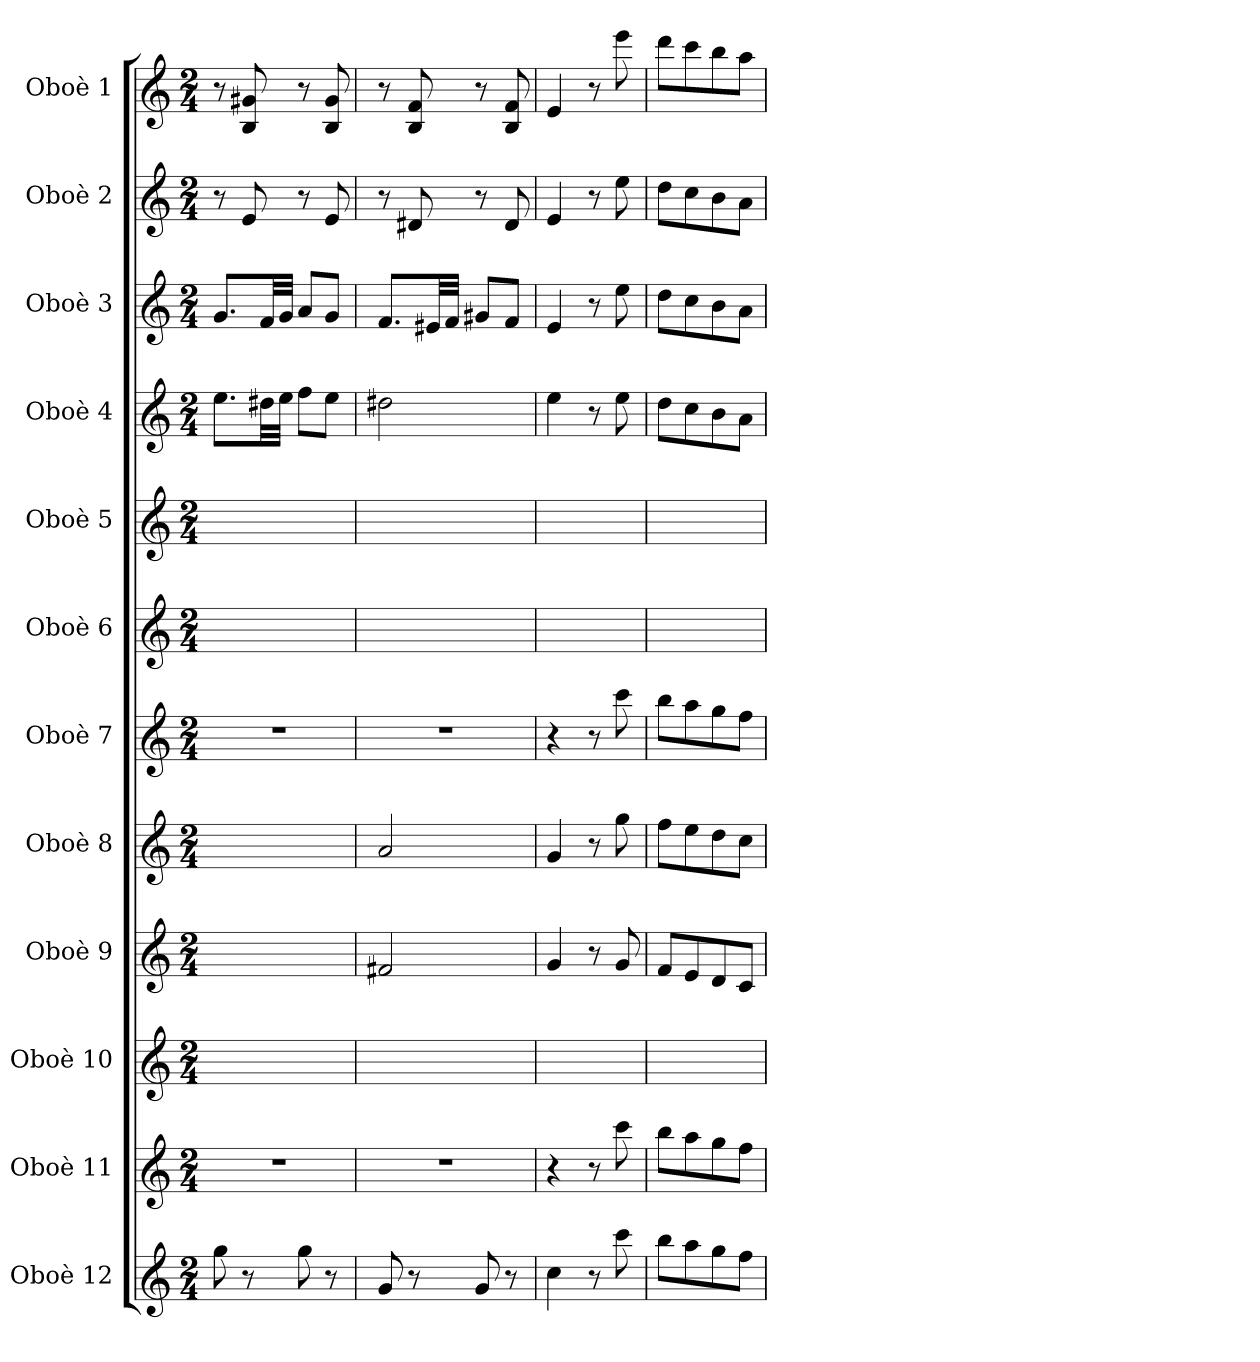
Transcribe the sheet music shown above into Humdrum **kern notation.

**kern	**kern	**kern	**kern	**kern	**kern	**kern	**kern	**kern	**kern	**kern	**kern
*part12	*part11	*part10	*part9	*part8	*part7	*part6	*part5	*part4	*part3	*part2	*part1
*staff12	*staff11	*staff10	*staff9	*staff8	*staff7	*staff6	*staff5	*staff4	*staff3	*staff2	*staff1
*I"Oboè 12	*I"Oboè 11	*I"Oboè 10	*I"Oboè 9	*I"Oboè 8	*I"Oboè 7	*I"Oboè 6	*I"Oboè 5	*I"Oboè 4	*I"Oboè 3	*I"Oboè 2	*I"Oboè 1
*I'Ob	*I'Ob	*I'Ob	*I'Ob	*I'Ob	*I'Ob	*I'Ob	*I'Ob	*I'Ob	*I'Ob	*I'Ob	*I'Ob
*clefG2	*clefG2	*clefG2	*clefG2	*clefG2	*clefG2	*clefG2	*clefG2	*clefG2	*clefG2	*clefG2	*clefG2
*k[]	*k[]	*k[]	*k[]	*k[]	*k[]	*k[]	*k[]	*k[]	*k[]	*k[]	*k[]
*M2/4	*M2/4	*M2/4	*M2/4	*M2/4	*M2/4	*M2/4	*M2/4	*M2/4	*M2/4	*M2/4	*M2/4
=1	=1	=1	=1	=1	=1	=1	=1	=1	=1	=1	=1
8gg\	2r	2ryy	2ryy	2ryy	2r	2ryy	2ryy	8.ee\L	8.g/L	8r	8r
8r	.	.	.	.	.	.	.	.	.	8e/	8B/ 8g#X/
.	.	.	.	.	.	.	.	32dd#X\LL	32f/LL	.	.
.	.	.	.	.	.	.	.	32ee\JJJ	32g/JJJ	.	.
8gg\	.	.	.	.	.	.	.	8ff\L	8a/L	8r	8r
8r	.	.	.	.	.	.	.	8ee\J	8g/J	8e/	8B/ 8g#/
=2	=2	=2	=2	=2	=2	=2	=2	=2	=2	=2	=2
8g/	2r	2ryy	2f#X/	2a/	2r	2ryy	2ryy	2dd#X\	8.f/L	8r	8r
8r	.	.	.	.	.	.	.	.	.	8d#X/	8B/ 8f/
.	.	.	.	.	.	.	.	.	32e#X/LL	.	.
.	.	.	.	.	.	.	.	.	32f/JJJ	.	.
8g/	.	.	.	.	.	.	.	.	8g#X/L	8r	8r
8r	.	.	.	.	.	.	.	.	8f/J	8d#/	8B/ 8f/
=3	=3	=3	=3	=3	=3	=3	=3	=3	=3	=3	=3
4cc\	4r	2ryy	4g/	4g/	4r	2ryy	2ryy	4ee\	4e/	4e/	4e/
8r	8r	.	8r	8r	8r	.	.	8r	8r	8r	8r
8ccc\	8ccc\	.	8g/	8gg\	8ccc\	.	.	8ee\	8ee\	8ee\	8eee\
=4	=4	=4	=4	=4	=4	=4	=4	=4	=4	=4	=4
8bb\L	8bb\L	2ryy	8f/L	8ff\L	8bb\L	2ryy	2ryy	8dd\L	8dd\L	8dd\L	8ddd\L
8aa\	8aa\	.	8e/	8ee\	8aa\	.	.	8cc\	8cc\	8cc\	8ccc\
8gg\	8gg\	.	8d/	8dd\	8gg\	.	.	8b\	8b\	8b\	8bb\
8ff\J	8ff\J	.	8c/J	8cc\J	8ff\J	.	.	8a\J	8a\J	8a\J	8aa\J
=	=	=	=	=	=	=	=	=	=	=	=
*-	*-	*-	*-	*-	*-	*-	*-	*-	*-	*-	*-
